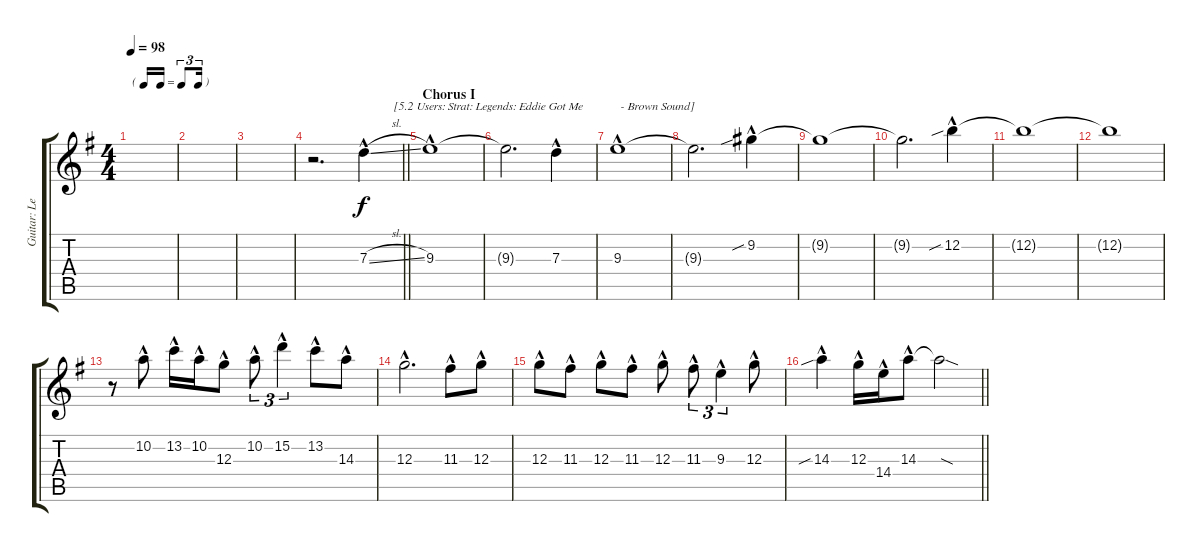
\track ("Guitar: Lead" "Guitar: Le") {instrument overdrivenguitar}
\staff {score tabs}
\tuning (E4 B3 G3 D3 A2 E2) {hide}
\ts (4 4)
\tf triplet16th
\tempo 98
\clef g2
\ks g
|
|
|
\barLineRight lightlight
r.2{d} 7.3{sl hac}.4{txt "          [5.2 Users: Strat: Legends: Eddie Got Me"} |
\section ("" "Chorus I")
9.3{hac}.1 |
9.3{t}.2{d} 7.3{hac}.4 |
9.3{hac}.1{txt " - Brown Sound]"} |
9.3{t}.2{d} 9.2{sib hac}.4 |
9.2{t}.1 |
9.2{t}.2{d} 12.2{sib hac}.4 |
12.2{t}.1 |
12.2{t}.1 |
r.8 10.2{hac}.8 13.2{hac}.16 10.2{hac}.16 12.3{hac}.8 10.2{hac}.8{tu (3 2)} 15.2{hac}.4{tu (3 2)} 13.2{hac}.8 14.3{hac}.8 |
12.3{hac}.2{d} 11.3{hac}.8 12.3{hac}.8 |
12.3{hac}.8 11.3{hac}.8 12.3{hac}.8 11.3{hac}.8 12.3{hac}.8 11.3{hac}.8{tu (3 2)} 9.3{hac}.4{tu (3 2)} 12.3{hac}.8 |
\barLineRight lightlight
14.3{sib hac}.4 12.3{hac}.16 14.4{hac}.16 14.3{hac}.8 14.3{sod t}.2
